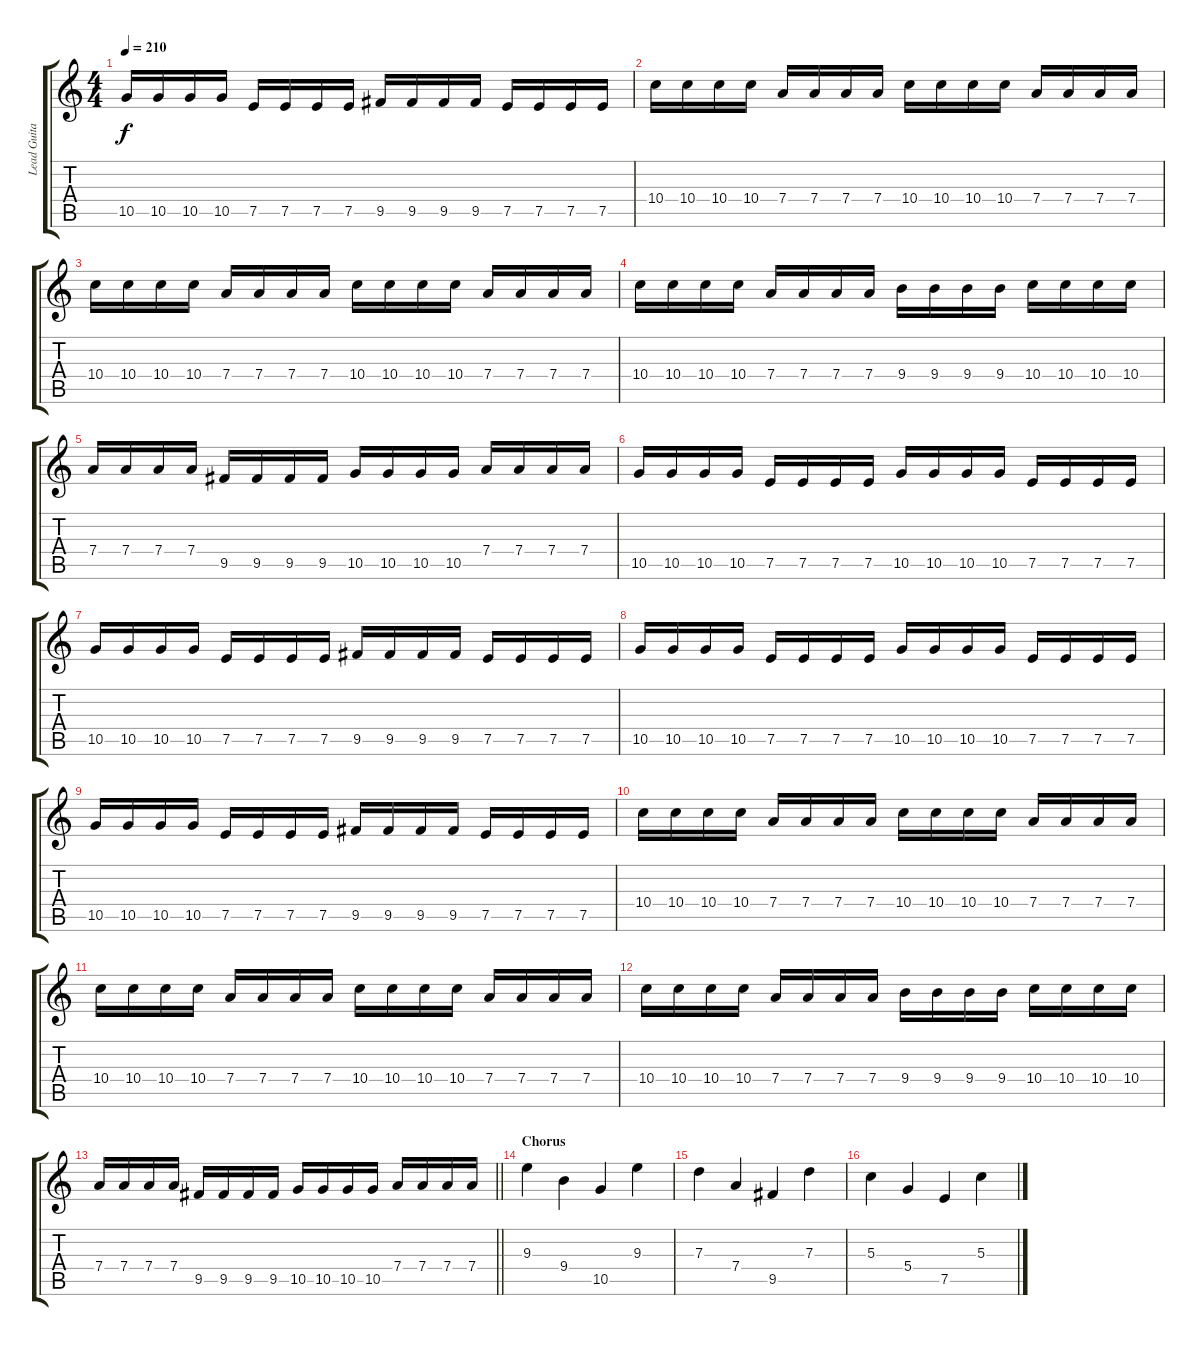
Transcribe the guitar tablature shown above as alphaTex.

\track ("Lead Guitar" "Lead Guita") {instrument distortionguitar}
\staff {score tabs}
\tuning (E4 B3 G3 D3 A2 E2) {hide}
\ts (4 4)
\tempo 210
\clef g2
\ks c
10.5.16{dy f} 10.5.16 10.5.16 10.5.16 7.5.16 7.5.16 7.5.16 7.5.16 9.5.16 9.5.16 9.5.16 9.5.16 7.5.16 7.5.16 7.5.16 7.5.16 |
10.4.16 10.4.16 10.4.16 10.4.16 7.4.16 7.4.16 7.4.16 7.4.16 10.4.16 10.4.16 10.4.16 10.4.16 7.4.16 7.4.16 7.4.16 7.4.16 |
10.4.16 10.4.16 10.4.16 10.4.16 7.4.16 7.4.16 7.4.16 7.4.16 10.4.16 10.4.16 10.4.16 10.4.16 7.4.16 7.4.16 7.4.16 7.4.16 |
10.4.16 10.4.16 10.4.16 10.4.16 7.4.16 7.4.16 7.4.16 7.4.16 9.4.16 9.4.16 9.4.16 9.4.16 10.4.16 10.4.16 10.4.16 10.4.16 |
7.4.16 7.4.16 7.4.16 7.4.16 9.5.16 9.5.16 9.5.16 9.5.16 10.5.16 10.5.16 10.5.16 10.5.16 7.4.16 7.4.16 7.4.16 7.4.16 |
10.5.16 10.5.16 10.5.16 10.5.16 7.5.16 7.5.16 7.5.16 7.5.16 10.5.16 10.5.16 10.5.16 10.5.16 7.5.16 7.5.16 7.5.16 7.5.16 |
10.5.16 10.5.16 10.5.16 10.5.16 7.5.16 7.5.16 7.5.16 7.5.16 9.5.16 9.5.16 9.5.16 9.5.16 7.5.16 7.5.16 7.5.16 7.5.16 |
10.5.16 10.5.16 10.5.16 10.5.16 7.5.16 7.5.16 7.5.16 7.5.16 10.5.16 10.5.16 10.5.16 10.5.16 7.5.16 7.5.16 7.5.16 7.5.16 |
10.5.16 10.5.16 10.5.16 10.5.16 7.5.16 7.5.16 7.5.16 7.5.16 9.5.16 9.5.16 9.5.16 9.5.16 7.5.16 7.5.16 7.5.16 7.5.16 |
10.4.16 10.4.16 10.4.16 10.4.16 7.4.16 7.4.16 7.4.16 7.4.16 10.4.16 10.4.16 10.4.16 10.4.16 7.4.16 7.4.16 7.4.16 7.4.16 |
10.4.16 10.4.16 10.4.16 10.4.16 7.4.16 7.4.16 7.4.16 7.4.16 10.4.16 10.4.16 10.4.16 10.4.16 7.4.16 7.4.16 7.4.16 7.4.16 |
10.4.16 10.4.16 10.4.16 10.4.16 7.4.16 7.4.16 7.4.16 7.4.16 9.4.16 9.4.16 9.4.16 9.4.16 10.4.16 10.4.16 10.4.16 10.4.16 |
\barLineRight lightlight
7.4.16 7.4.16 7.4.16 7.4.16 9.5.16 9.5.16 9.5.16 9.5.16 10.5.16 10.5.16 10.5.16 10.5.16 7.4.16 7.4.16 7.4.16 7.4.16 |
\section ("" "Chorus")
9.3.4 9.4.4 10.5.4 9.3.4 |
7.3.4 7.4.4 9.5.4 7.3.4 |
5.3.4 5.4.4 7.5.4 5.3.4
